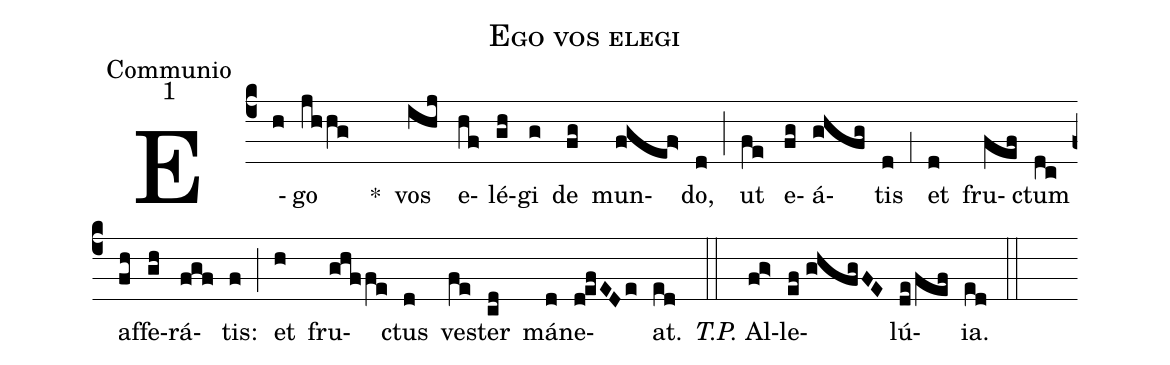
name:Ego vos elegi;
office-part:Communio;
mode:1;
%%
(c4) E(h)go(jhhg) *(//)
vos(ihj) e(hf)lé(gh)gi(g) de(fg) mun(fgef>)do,(d) (;) ut(fe) e(fg)á(ghfg)tis(d) (,1) et(d) fru(fef)ctum(dc) af(fh)fe(gh)rá(fgf)tis:(f) (;) et(h) fru(ghffe)ctus(d) ve(fe)ster(cd) má(d)ne(d!efEDe)at.(ed) (::) <i>T.P.</i> Al(fg>)le(ef//ghfgFE)lú(de/fef)ia.(ed) (::)
